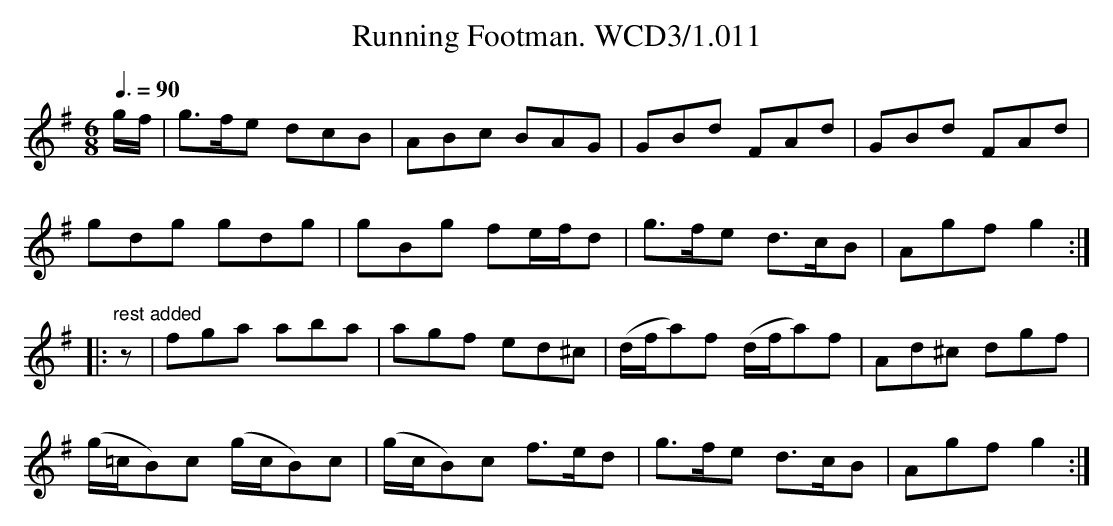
X:1
T:Running Footman. WCD3/1.011
M:6/8
L:1/8
Q:3/8=90
K:G
g/f/|g>fe dcB|ABc BAG|GBd FAd|GBd FAd|
gdg gdg|gBg fe/f/d|g>fe d>cB|Agf g2:|
|:"^rest added"z|fga aba|agf ed^c|(d/f/a)f (d/f/a)f|Ad^c dgf|
(g/=c/B)c (g/c/B)c|(g/c/B)c f>ed|g>fe d>cB|Agf g2:|
